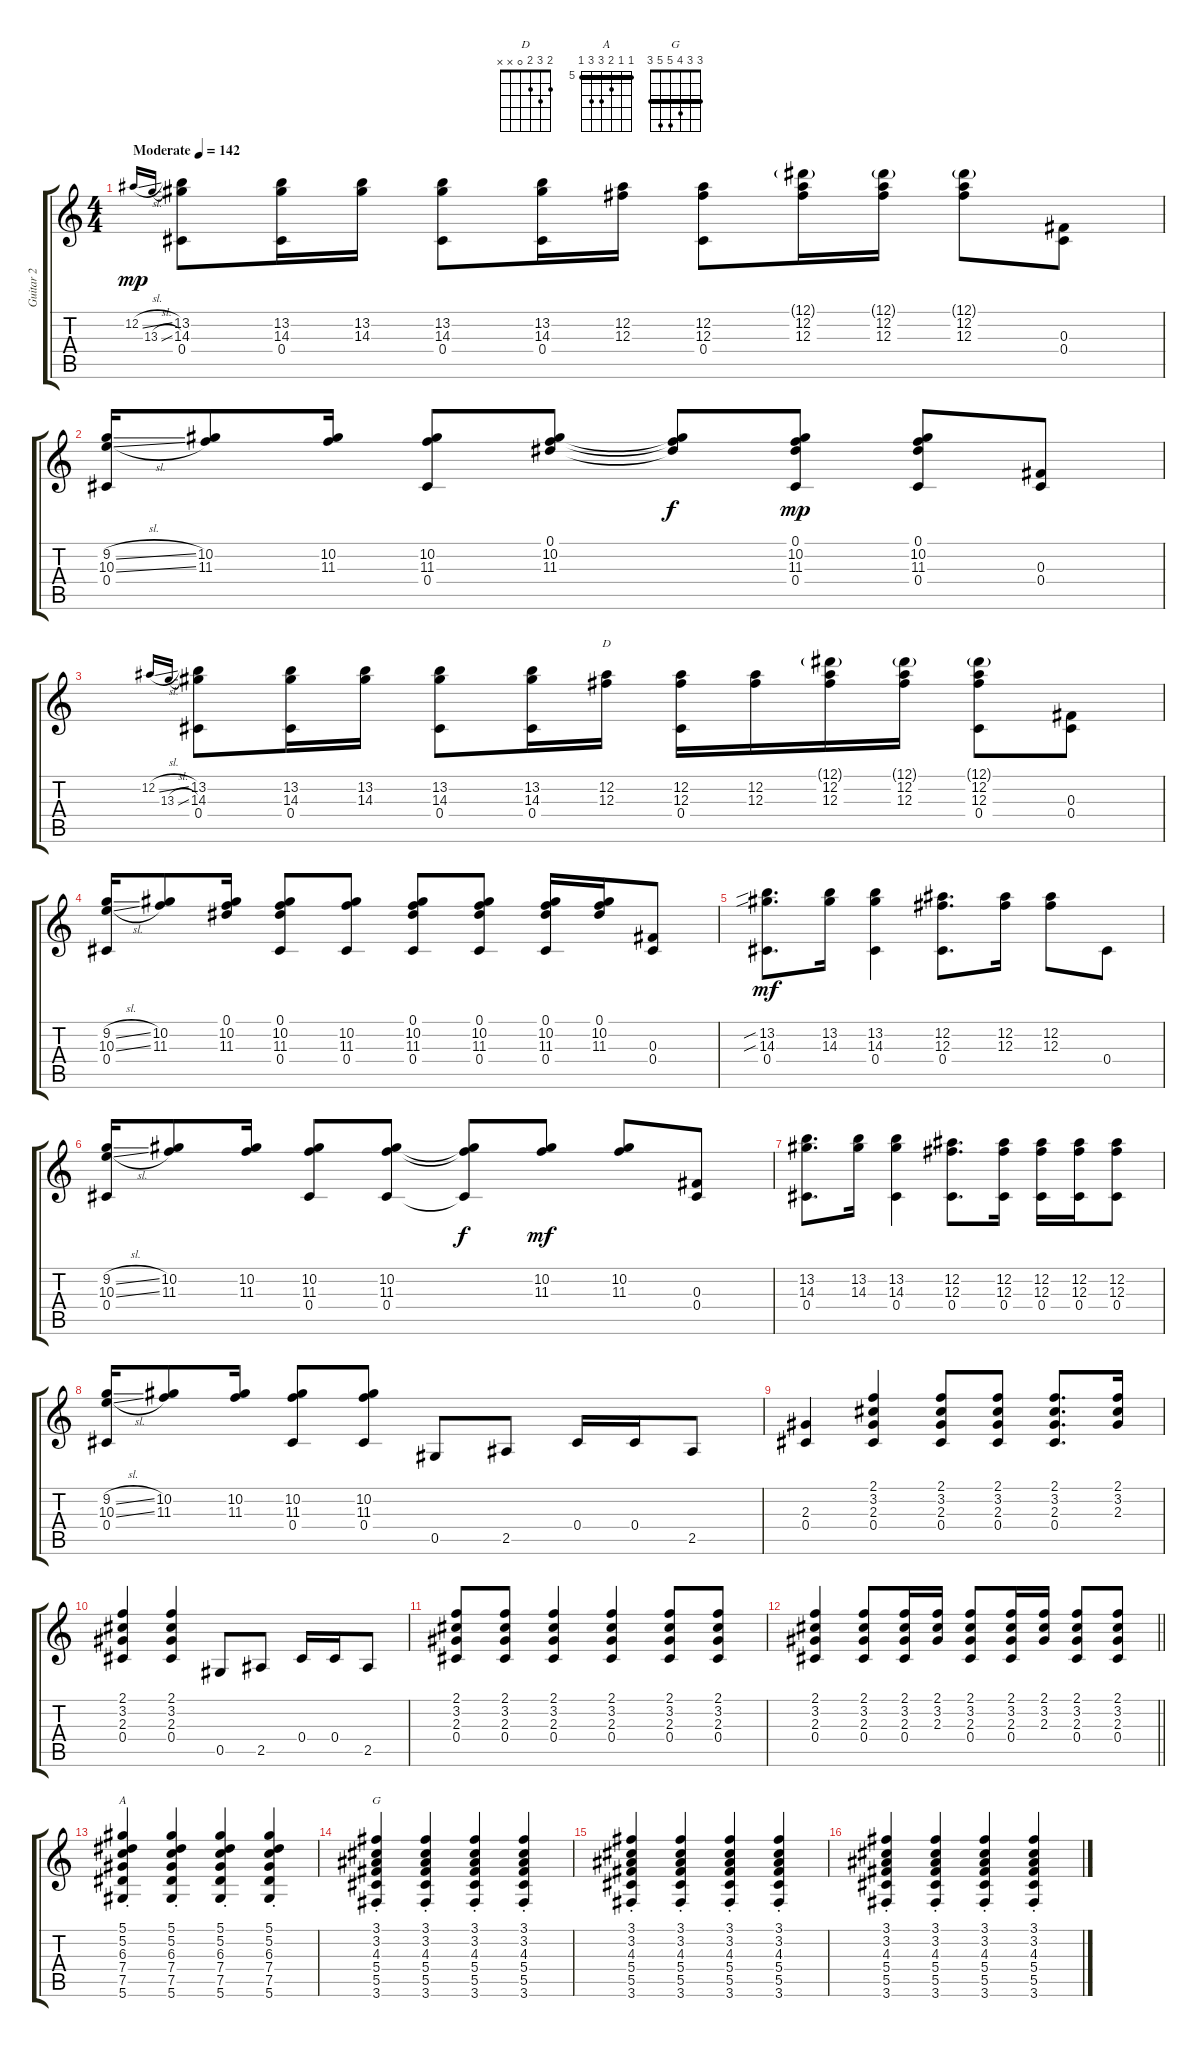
\track ("Guitar 2" "Guitar 2") {instrument acousticguitarnylon}
\staff {score tabs}
\tuning (Eb4 Bb3 Gb3 Db3 Ab2 Eb2) {hide}
\chord ("D" 2 3 2 0 x x)
\chord ("A" 5 5 6 7 7 5) {firstfret 5 barre 5}
\chord ("G" 3 3 4 5 5 3) {barre 3}
\ts (4 4)
\tempo (142 "Moderate")
\clef g2
\ks c
12.2{sl}.16{gr onbeat dy mp instrument acousticguitarnylon} 13.3{sl}.16{gr onbeat} (13.2 14.3 0.4).8 (13.2 14.3 0.4).16 (13.2 14.3).16 (13.2 14.3 0.4).8 (13.2 14.3 0.4).16 (12.2 12.3).16 (12.2 12.3 0.4).8 (12.1{g} 12.2 12.3).16 (12.1{g} 12.2 12.3).16 (12.1{g} 12.2 12.3).8 (0.3 0.4).8 |
(9.2{sl} 10.3{sl} 0.4).16 (10.2 11.3).8 (10.2 11.3).16 (10.2 11.3 0.4).8 (0.1 10.2 11.3).8 (0.1{t} 10.2{t} 11.3{t}).8{dy f} (0.1 10.2 11.3 0.4).8{dy mp} (0.1 10.2 11.3 0.4).8 (0.3 0.4).8 |
12.2{sl}.16{gr onbeat} 13.3{sl}.16{gr onbeat} (13.2 14.3 0.4).8 (13.2 14.3 0.4).16 (13.2 14.3).16 (13.2 14.3 0.4).8 (13.2 14.3 0.4).16 (12.2 12.3).16{ch "D"} (12.2 12.3 0.4).16 (12.2 12.3).16 (12.1{g} 12.2 12.3).16 (12.1{g} 12.2 12.3).16 (12.1{g} 12.2 12.3 0.4).8 (0.3 0.4).8 |
(9.2{sl} 10.3{sl} 0.4).16 (10.2 11.3).8 (0.1 10.2 11.3).16 (0.1 10.2 11.3 0.4).8 (10.2 11.3 0.4).8 (0.1 10.2 11.3 0.4).8 (0.1 10.2 11.3 0.4).8 (0.1 10.2 11.3 0.4).16 (0.1 10.2 11.3).16 (0.3 0.4).8 |
(13.2{sib} 14.3{sib} 0.4).8{d dy mf} (13.2 14.3).16 (13.2 14.3 0.4).4 (12.2 12.3 0.4).8{d} (12.2 12.3).16 (12.2 12.3).8 0.4.8 |
(9.2{sl} 10.3{sl} 0.4).16 (10.2 11.3).8 (10.2 11.3).16 (10.2 11.3 0.4).8 (10.2 11.3 0.4).8 (10.2{t} 11.3{t} 0.4{t}).8{dy f} (10.2 11.3).8{dy mf} (10.2 11.3).8 (0.3 0.4).8 |
(13.2 14.3 0.4).8{d} (13.2 14.3).16 (13.2 14.3 0.4).4 (12.2 12.3 0.4).8{d} (12.2 12.3 0.4).16 (12.2 12.3 0.4).16 (12.2 12.3 0.4).16 (12.2 12.3 0.4).8 |
(9.2{sl} 10.3{sl} 0.4).16 (10.2 11.3).8 (10.2 11.3).16 (10.2 11.3 0.4).8 (10.2 11.3 0.4).8 0.5.8 2.5.8 0.4.16 0.4.16 2.5.8 |
(2.3 0.4).4 (2.1 3.2 2.3 0.4).4 (2.1 3.2 2.3 0.4).8 (2.1 3.2 2.3 0.4).8 (2.1 3.2 2.3 0.4).8{d} (2.1 3.2 2.3).16 |
(2.1 3.2 2.3 0.4).4 (2.1 3.2 2.3 0.4).4 0.5.8 2.5.8 0.4.16 0.4.16 2.5.8 |
(2.1 3.2 2.3 0.4).8 (2.1 3.2 2.3 0.4).8 (2.1 3.2 2.3 0.4).4 (2.1 3.2 2.3 0.4).4 (2.1 3.2 2.3 0.4).8 (2.1 3.2 2.3 0.4).8 |
\barLineRight lightlight
(2.1 3.2 2.3 0.4).4 (2.1 3.2 2.3 0.4).8 (2.1 3.2 2.3 0.4).16 (2.1 3.2 2.3).16 (2.1 3.2 2.3 0.4).8 (2.1 3.2 2.3 0.4).16 (2.1 3.2 2.3).16 (2.1 3.2 2.3 0.4).8 (2.1 3.2 2.3 0.4).8 |
(5.1{st} 5.2{st} 6.3{st} 7.4{st} 7.5{st} 5.6{st}).4{ch "A"} (5.1{st} 5.2{st} 6.3{st} 7.4{st} 7.5{st} 5.6{st}).4 (5.1{st} 5.2{st} 6.3{st} 7.4{st} 7.5{st} 5.6{st}).4 (5.1{st} 5.2{st} 6.3{st} 7.4{st} 7.5{st} 5.6{st}).4 |
(3.1{st} 3.2{st} 4.3{st} 5.4{st} 5.5{st} 3.6{st}).4{ch "G"} (3.1{st} 3.2{st} 4.3{st} 5.4{st} 5.5{st} 3.6{st}).4 (3.1{st} 3.2{st} 4.3{st} 5.4{st} 5.5{st} 3.6{st}).4 (3.1{st} 3.2{st} 4.3{st} 5.4{st} 5.5{st} 3.6{st}).4 |
(3.1{st} 3.2{st} 4.3{st} 5.4{st} 5.5{st} 3.6{st}).4 (3.1{st} 3.2{st} 4.3{st} 5.4{st} 5.5{st} 3.6{st}).4 (3.1{st} 3.2{st} 4.3{st} 5.4{st} 5.5{st} 3.6{st}).4 (3.1{st} 3.2{st} 4.3{st} 5.4{st} 5.5{st} 3.6{st}).4 |
(3.1{st} 3.2{st} 4.3{st} 5.4{st} 5.5{st} 3.6{st}).4 (3.1{st} 3.2{st} 4.3{st} 5.4{st} 5.5{st} 3.6{st}).4 (3.1{st} 3.2{st} 4.3{st} 5.4{st} 5.5{st} 3.6{st}).4 (3.1{st} 3.2{st} 4.3{st} 5.4{st} 5.5{st} 3.6{st}).4
